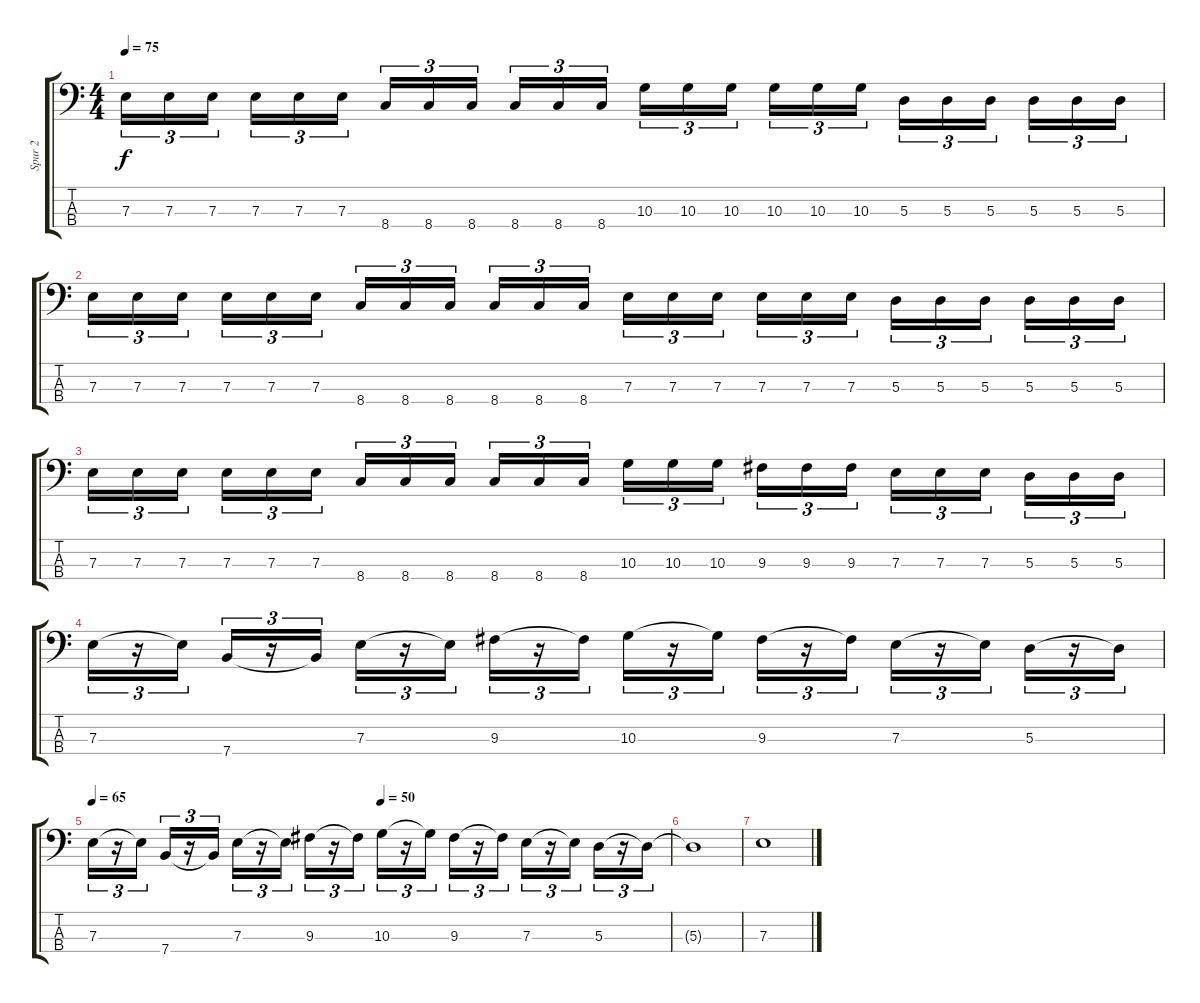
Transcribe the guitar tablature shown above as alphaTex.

\track ("Spur 2" "Spur 2") {instrument electricbassfinger}
\staff {score tabs}
\tuning (G2 D2 A1 E1) {hide}
\ts (4 4)
\tempo 75
\clef f4
\ks c
7.3.16{tu (3 2) dy f} 7.3.16{tu (3 2)} 7.3.16{tu (3 2)} 7.3.16{tu (3 2)} 7.3.16{tu (3 2)} 7.3.16{tu (3 2)} 8.4.16{tu (3 2)} 8.4.16{tu (3 2)} 8.4.16{tu (3 2)} 8.4.16{tu (3 2)} 8.4.16{tu (3 2)} 8.4.16{tu (3 2)} 10.3.16{tu (3 2)} 10.3.16{tu (3 2)} 10.3.16{tu (3 2)} 10.3.16{tu (3 2)} 10.3.16{tu (3 2)} 10.3.16{tu (3 2)} 5.3.16{tu (3 2)} 5.3.16{tu (3 2)} 5.3.16{tu (3 2)} 5.3.16{tu (3 2)} 5.3.16{tu (3 2)} 5.3.16{tu (3 2)} |
7.3.16{tu (3 2)} 7.3.16{tu (3 2)} 7.3.16{tu (3 2)} 7.3.16{tu (3 2)} 7.3.16{tu (3 2)} 7.3.16{tu (3 2)} 8.4.16{tu (3 2)} 8.4.16{tu (3 2)} 8.4.16{tu (3 2)} 8.4.16{tu (3 2)} 8.4.16{tu (3 2)} 8.4.16{tu (3 2)} 7.3.16{tu (3 2)} 7.3.16{tu (3 2)} 7.3.16{tu (3 2)} 7.3.16{tu (3 2)} 7.3.16{tu (3 2)} 7.3.16{tu (3 2)} 5.3.16{tu (3 2)} 5.3.16{tu (3 2)} 5.3.16{tu (3 2)} 5.3.16{tu (3 2)} 5.3.16{tu (3 2)} 5.3.16{tu (3 2)} |
7.3.16{tu (3 2)} 7.3.16{tu (3 2)} 7.3.16{tu (3 2)} 7.3.16{tu (3 2)} 7.3.16{tu (3 2)} 7.3.16{tu (3 2)} 8.4.16{tu (3 2)} 8.4.16{tu (3 2)} 8.4.16{tu (3 2)} 8.4.16{tu (3 2)} 8.4.16{tu (3 2)} 8.4.16{tu (3 2)} 10.3.16{tu (3 2)} 10.3.16{tu (3 2)} 10.3.16{tu (3 2)} 9.3.16{tu (3 2)} 9.3.16{tu (3 2)} 9.3.16{tu (3 2)} 7.3.16{tu (3 2)} 7.3.16{tu (3 2)} 7.3.16{tu (3 2)} 5.3.16{tu (3 2)} 5.3.16{tu (3 2)} 5.3.16{tu (3 2)} |
7.3.16{tu (3 2)} r.16{tu (3 2)} 7.3{t}.16{tu (3 2)} 7.4.16{tu (3 2)} r.16{tu (3 2)} 7.4{t}.16{tu (3 2)} 7.3.16{tu (3 2)} r.16{tu (3 2)} 7.3{t}.16{tu (3 2)} 9.3.16{tu (3 2)} r.16{tu (3 2)} 9.3{t}.16{tu (3 2)} 10.3.16{tu (3 2)} r.16{tu (3 2)} 10.3{t}.16{tu (3 2)} 9.3.16{tu (3 2)} r.16{tu (3 2)} 9.3{t}.16{tu (3 2)} 7.3.16{tu (3 2)} r.16{tu (3 2)} 7.3{t}.16{tu (3 2)} 5.3.16{tu (3 2)} r.16{tu (3 2)} 5.3{t}.16{tu (3 2)} |
\tempo 65
\tempo (50 0.5)
7.3.16{tu (3 2)} r.16{tu (3 2)} 7.3{t}.16{tu (3 2)} 7.4.16{tu (3 2)} r.16{tu (3 2)} 7.4{t}.16{tu (3 2)} 7.3.16{tu (3 2)} r.16{tu (3 2)} 7.3{t}.16{tu (3 2)} 9.3.16{tu (3 2)} r.16{tu (3 2)} 9.3{t}.16{tu (3 2)} 10.3.16{tu (3 2)} r.16{tu (3 2)} 10.3{t}.16{tu (3 2)} 9.3.16{tu (3 2)} r.16{tu (3 2)} 9.3{t}.16{tu (3 2)} 7.3.16{tu (3 2)} r.16{tu (3 2)} 7.3{t}.16{tu (3 2)} 5.3.16{tu (3 2)} r.16{tu (3 2)} 5.3{t}.16{tu (3 2)} |
5.3{t}.1 |
7.3.1
